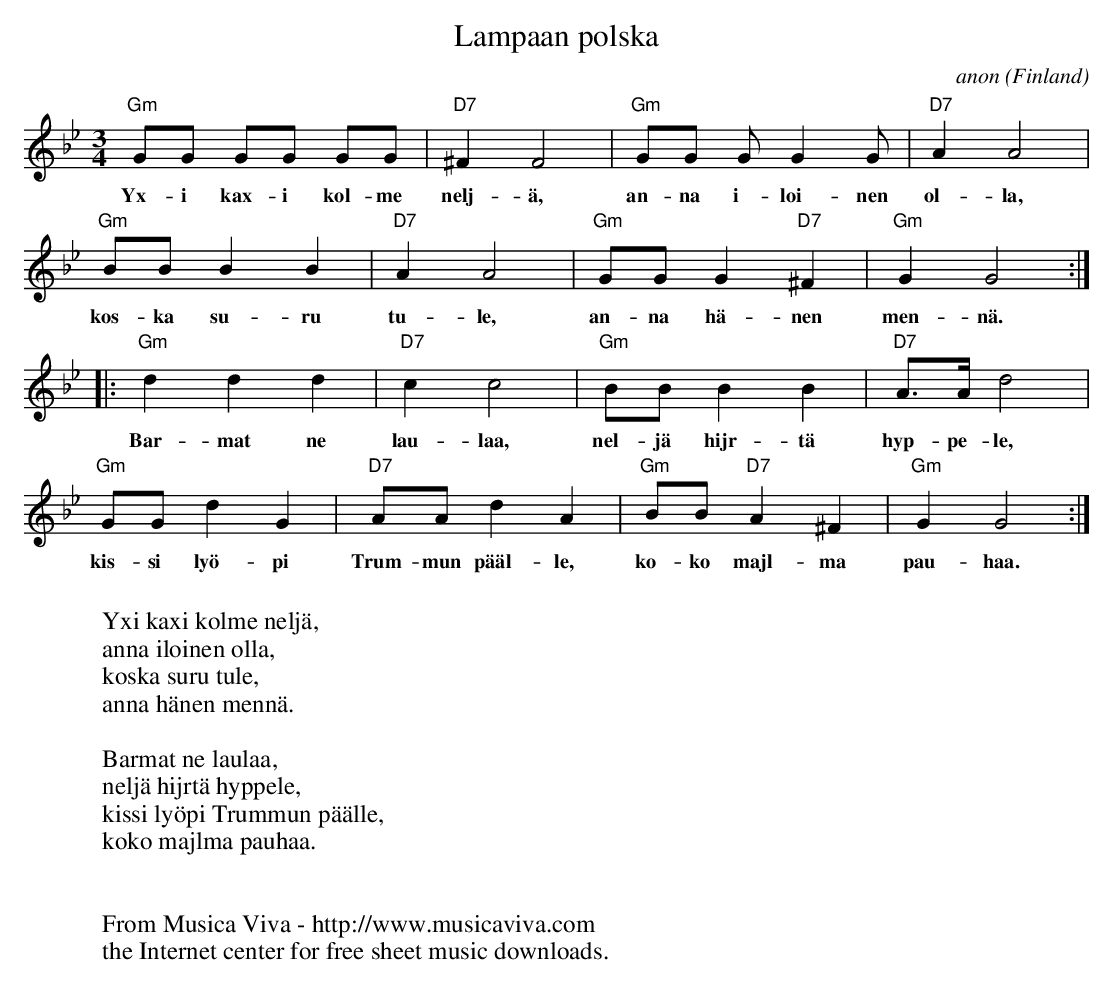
X:1
T:Lampaan polska
C:anon
O:Finland
M:3/4
L:1/8
K:Gm
"Gm"GG GG GG|"D7"^F2F4|"Gm"GG GG2G|"D7"A2A4|
w:Yx-i kax-i kol-me nelj-\"a, an-na i-loi-nen ol-la,
"Gm"BBB2B2|"D7"A2A4|"Gm"GGG2"D7"^F2|"Gm"G2G4:|
w:kos-ka su-ru tu-le, an-na h\"a-nen men-n\"a.
|:"Gm"d2d2d2|"D7"c2c4|"Gm"BBB2B2|"D7"A>Ad4|
w:Bar-mat ne lau-laa, nel-j\"a hijr-t\"a hyp-pe-le,
"Gm"GGd2G2|"D7"AAd2A2|"Gm"BB"D7"A2^F2|"Gm"G2G4:|
w:kis-si ly\"o-pi Trum-mun p\"a\"al-le, ko-ko majl-ma pau-haa.
W:
W:Yxi kaxi kolme nelj\"a,
W:anna iloinen olla,
W:koska suru tule,
W:anna h\"anen menn\"a.
W:
W:Barmat ne laulaa,
W:nelj\"a hijrt\"a hyppele,
W:kissi ly\"opi Trummun p\"a\"alle,
W:koko majlma pauhaa.
W:
W:
W:  From Musica Viva - http://www.musicaviva.com
W:  the Internet center for free sheet music downloads.
